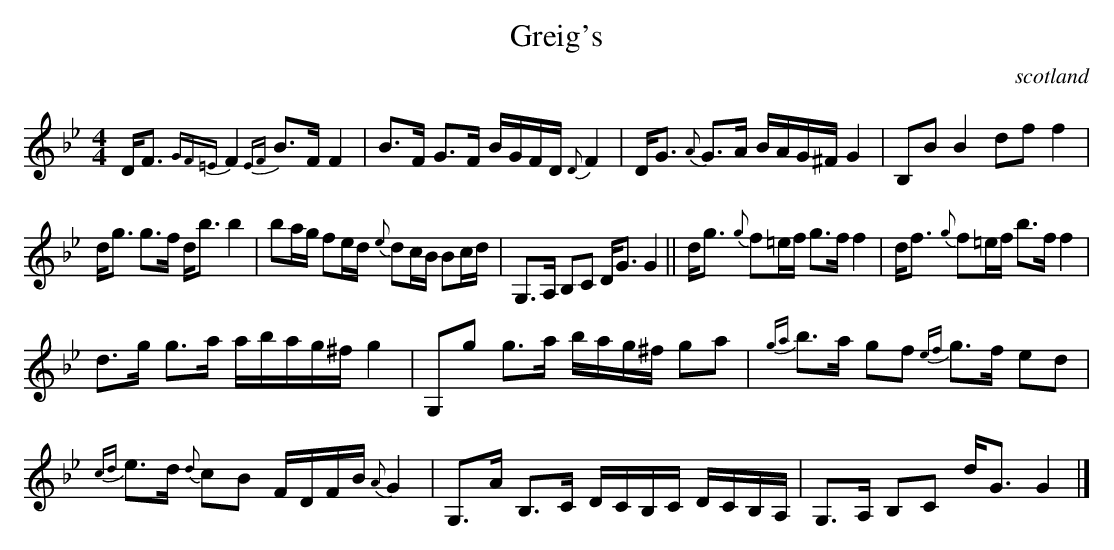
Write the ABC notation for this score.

X:1
T:Greig's
O:scotland
M:4/4
L:1/16
K:Gm
DF3 {GF=E}F4 {EF}B3F F4|B3F G3F BGFD {D}F4|\
DG3 {A}G3A BAG^F G4|B,2B2 B4 d2f2 f4|
dg3 g3f db3 b4|b2ag f2ed {e}d2cB B2cd|\
G,3A, B,2C2 DG3 G4||\
dg3 {g}f2=ef g3f f4|df3 {g}f2=ef b3f f4|
d3g g3a abag^f g4|G,2g2 g3a bag^f g2a2|\
{ga}b3a g2f2 {ef}g3f e2d2|\
{cd}e3d {d}c2B2 FDFB {A}G4|\
G,3A B,3C DCB,C DCB,A,|G,3A, B,2C2 dG3 G4|]
